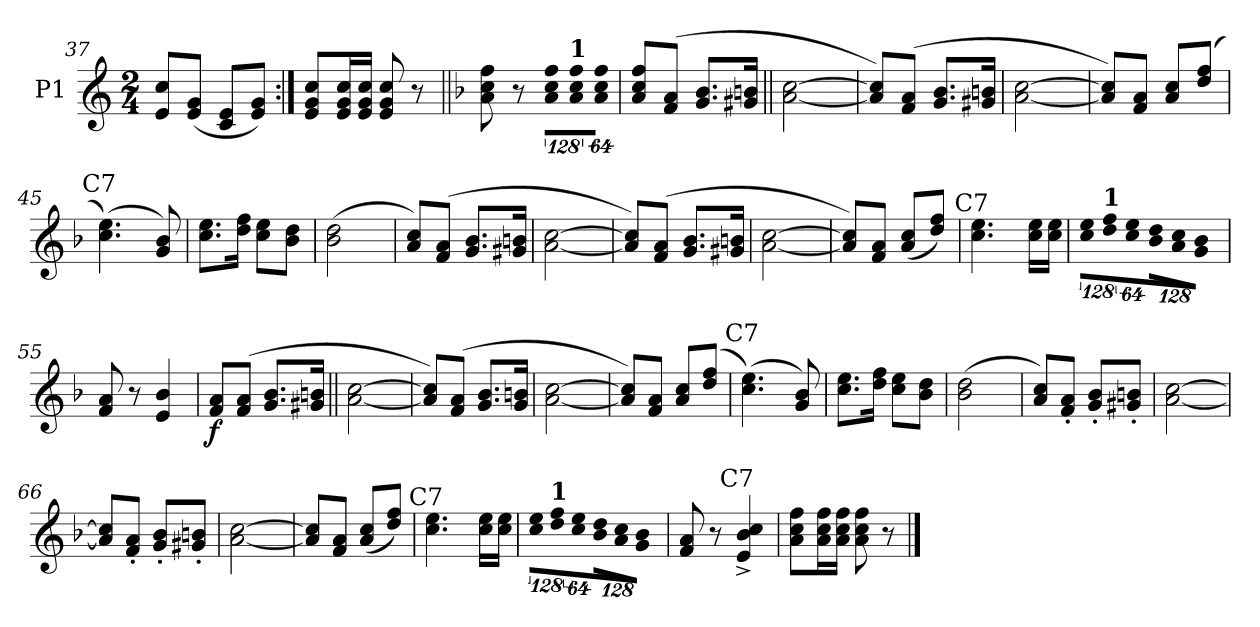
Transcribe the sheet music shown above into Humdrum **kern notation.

**kern	**dynam
*part1	*part1
*staff1	*staff1
*I"P1	*
*clefG2	*
*k[]	*
*C:	*
*M2/4	*
=37	=37
8ei/ 8cciL	.
(8ei/ 8giJ	.
8ci/ 8eiL	.
8ei/ 8giJ)	.
=38:|!	=38:|!
8ei/ 8gi 8cciL	.
16ei/ 16gi 16cciL	.
16ei/ 16gi 16cciJJ	.
8ei/ 8gi 8cci	.
8r	.
!!LO:LB:g=z
=39||	=39||
*k[b-]	*
*F:	*
8ai\ 8cci 8ffi	.
8r	.
!LO:N:vis=8	!
1024%85ai\ 1024%85cci 1024%85ffiL	.
!LO:TX:a:B:t=1	!
!LO:N:vis=8	!
1024%85ai\ 1024%85cci 1024%85ffi	.
!LO:N:vis=8	!
512%43ai\ 512%43cci 512%43ffiJ	.
=40	=40
8ai/ 8cci 8ffiL	.
(8fi/ 8aiJ	.
8.gi/ 8.b-iL	.
16g#Xi/ 16bniJk	.
=41||	=41||
[<2ai\ [>2cci	.
=42	=42
8ai/] 8cci]L)	.
(8fi/ 8aiJ	.
8.gi/ 8.b-iL	.
16g#Xi/ 16bniJk	.
=43	=43
[<2ai\ [>2cci	.
=44	=44
8ai/] 8cci]L)	.
8fi/ 8aiJ	.
8ai/ 8cciL	.
(8ddi/ 8ffiJ	.
=45	=45
!LO:TX:a:cj:t=C7	!
(4.cci\ 4.eei)	.
8gi/ 8b-i)	.
=46	=46
8.cci\ 8.eeiL	.
16ddi\ 16ffiJk	.
8cci\ 8eeiL	.
8b-i\ 8ddiJ	.
=47	=47
(2b-i\ 2ddi	.
!!LO:LB:g=z
=48	=48
8ai/ 8cciL)	.
(8fi/ 8aiJ	.
8.gi/ 8.b-iL	.
16g#Xi/ 16bniJk	.
=49	=49
[<2ai\ [>2cci	.
=50	=50
8ai/] 8cci]L)	.
(8fi/ 8aiJ	.
8.gi/ 8.b-iL	.
16g#Xi/ 16bniJk	.
=51	=51
[<2ai\ [>2cci	.
=52	=52
8ai/] 8cci]L)	.
8fi/ 8aiJ	.
(8ai/ 8cciL	.
8ddi/ 8ffiJ)	.
=53	=53
!LO:TX:a:cj:t=C7	!
4.cci\ 4.eei	.
16cci\ 16eeiLL	.
16cci\ 16eeiJJ	.
=54	=54
!LO:N:vis=8	!
1024%85cci\ 1024%85eeiL	.
!LO:TX:a:B:t=1	!
!LO:N:vis=8	!
1024%85ddi\ 1024%85ffi	.
!LO:N:vis=8	!
512%43cci\ 512%43eeiJ	.
!LO:N:vis=8	!
1024%85b-i\ 1024%85ddiL	.
!LO:N:vis=8	!
1024%85ai\ 1024%85cci	.
!LO:N:vis=8	!
512%43gi\ 512%43b-iJ	.
=55	=55
8fi/ 8ai	.
8r	.
4ei/ 4b-i	.
!!LO:LB:g=z
=56	=56
8fi/ 8aiL	f
(8fi/ 8aiJ	.
8.gi/ 8.b-iL	.
16g#Xi/ 16bniJk	.
=57||	=57||
[<2ai\ [>2cci	.
=58	=58
8ai/] 8cci]L)	.
(8fi/ 8aiJ	.
8.gi/ 8.b-iL	.
16gi/ 16bniJk	.
=59	=59
[<2ai\ [>2cci	.
=60	=60
8ai/] 8cci]L)	.
8fi/ 8aiJ	.
8ai/ 8cciL	.
(8ddi/ 8ffiJ	.
=61	=61
!LO:TX:a:cj:t=C7	!
(4.cci\ 4.eei)	.
8gi/ 8b-i)	.
=62	=62
8.cci\ 8.eeiL	.
16ddi\ 16ffiJk	.
8cci\ 8eeiL	.
8b-i\ 8ddiJ	.
=63	=63
(2b-i\ 2ddi	.
=64	=64
8ai/ 8cciL)	.
8fi/' 8ai'J	.
8gi/' 8b-i'L	.
8g#Xi/' 8bni'J	.
!!LO:LB:g=z
=65	=65
[<2ai\ [>2cci	.
=66	=66
8ai/] 8cci]L	.
8fi/' 8ai'J	.
8gi/' 8b-i'L	.
8g#Xi/' 8bni'J	.
=67	=67
[<2ai\ [>2cci	.
=68	=68
8ai/] 8cci]L	.
8fi/ 8aiJ	.
(8ai/ 8cciL	.
8ddi/ 8ffiJ)	.
=69	=69
!LO:TX:a:cj:t=C7	!
4.cci\ 4.eei	.
16cci\ 16eeiLL	.
16cci\ 16eeiJJ	.
=70	=70
!LO:N:vis=8	!
1024%85cci\ 1024%85eeiL	.
!LO:TX:a:B:t=1	!
!LO:N:vis=8	!
1024%85ddi\ 1024%85ffi	.
!LO:N:vis=8	!
512%43cci\ 512%43eeiJ	.
!LO:N:vis=8	!
1024%85b-i\ 1024%85ddiL	.
!LO:N:vis=8	!
1024%85ai\ 1024%85cci	.
!LO:N:vis=8	!
512%43gi\ 512%43b-iJ	.
=71	=71
8fi/ 8ai	.
8r	.
!LO:TX:a:cj:t=C7	!
4ei/^ 4b-i^ 4cci^	.
=72	=72
8ai\ 8cci 8ffiL	.
16ai\ 16cci 16ffiL	.
16ai\ 16cci 16ffiJJ	.
8ai\ 8cci 8ffi	.
8r	.
==	==
*-	*-
